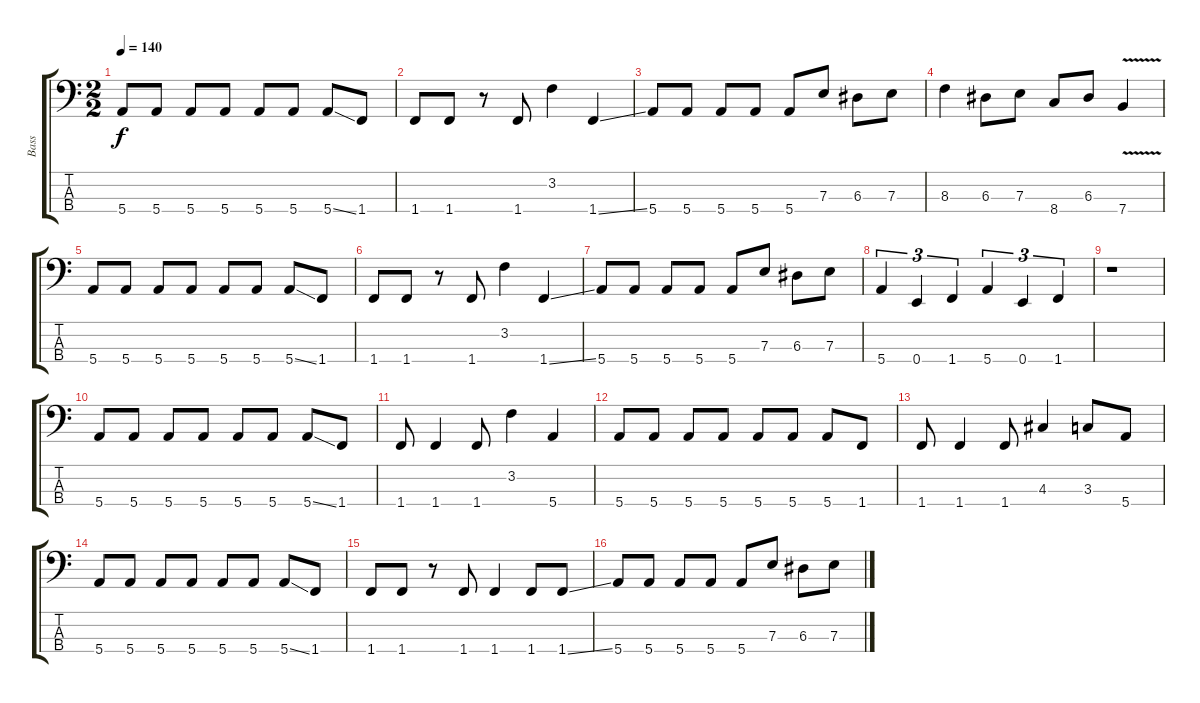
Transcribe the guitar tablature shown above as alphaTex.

\track ("Bass" "Bass") {instrument electricbasspick}
\staff {score tabs}
\tuning (G2 D2 A1 E1) {hide}
\ts (2 2)
\tempo 140
\clef f4
\ks c
5.4.8{dy f} 5.4.8 5.4.8 5.4.8 5.4.8 5.4.8 5.4{ss}.8 1.4.8 |
1.4.8 1.4.8 r.8 1.4.8 3.2.4 1.4{ss}.4 |
5.4.8 5.4.8 5.4.8 5.4.8 5.4.8 7.3.8 6.3.8 7.3.8 |
8.3.4 6.3.8 7.3.8 8.4.8 6.3.8 7.4{v}.4 |
5.4.8 5.4.8 5.4.8 5.4.8 5.4.8 5.4.8 5.4{ss}.8 1.4.8 |
1.4.8 1.4.8 r.8 1.4.8 3.2.4 1.4{ss}.4 |
5.4.8 5.4.8 5.4.8 5.4.8 5.4.8 7.3.8 6.3.8 7.3.8 |
5.4.4{tu (3 2)} 0.4.4{tu (3 2)} 1.4.4{tu (3 2)} 5.4.4{tu (3 2)} 0.4.4{tu (3 2)} 1.4.4{tu (3 2)} |
r.1 |
5.4.8 5.4.8 5.4.8 5.4.8 5.4.8 5.4.8 5.4{ss}.8 1.4.8 |
1.4.8 1.4.4 1.4.8 3.2.4 5.4.4 |
5.4.8 5.4.8 5.4.8 5.4.8 5.4.8 5.4.8 5.4.8 1.4.8 |
1.4.8 1.4.4 1.4.8 4.3.4 3.3.8 5.4.8 |
5.4.8 5.4.8 5.4.8 5.4.8 5.4.8 5.4.8 5.4{ss}.8 1.4.8 |
1.4.8 1.4.8 r.8 1.4.8 1.4.4 1.4.8 1.4{ss}.8 |
5.4.8 5.4.8 5.4.8 5.4.8 5.4.8 7.3.8 6.3.8 7.3.8
